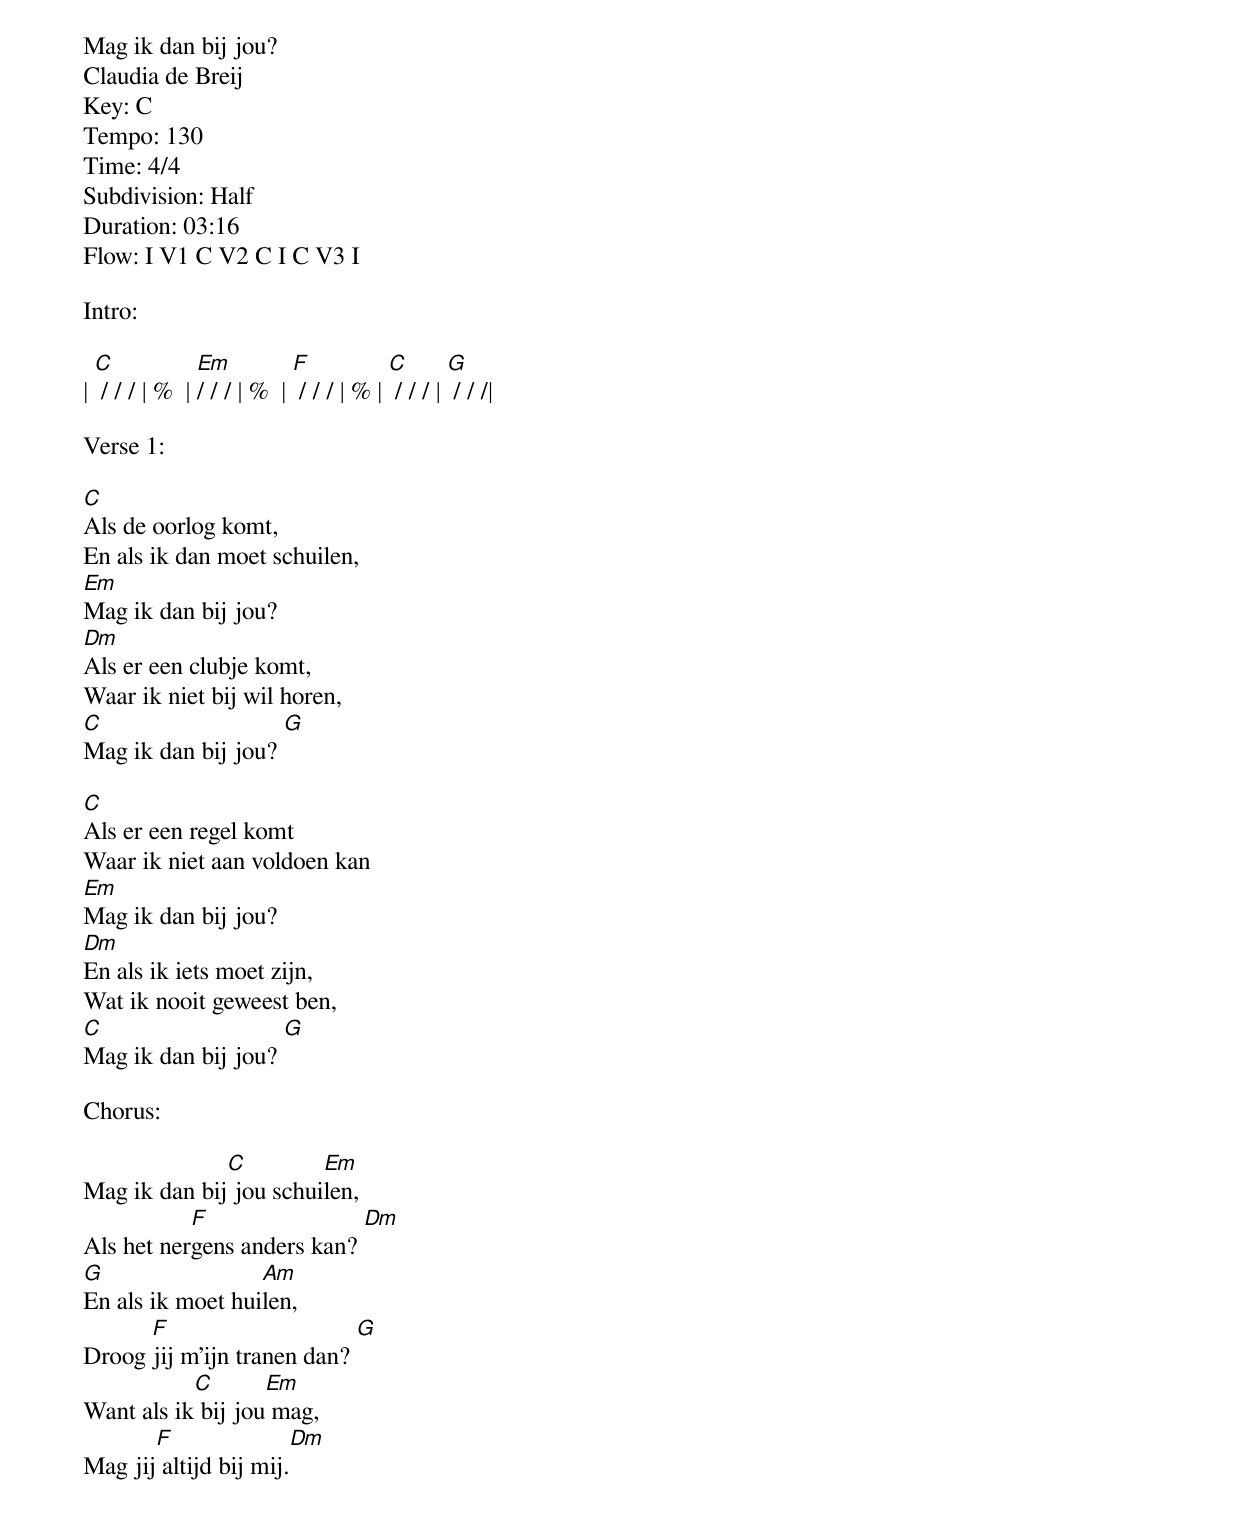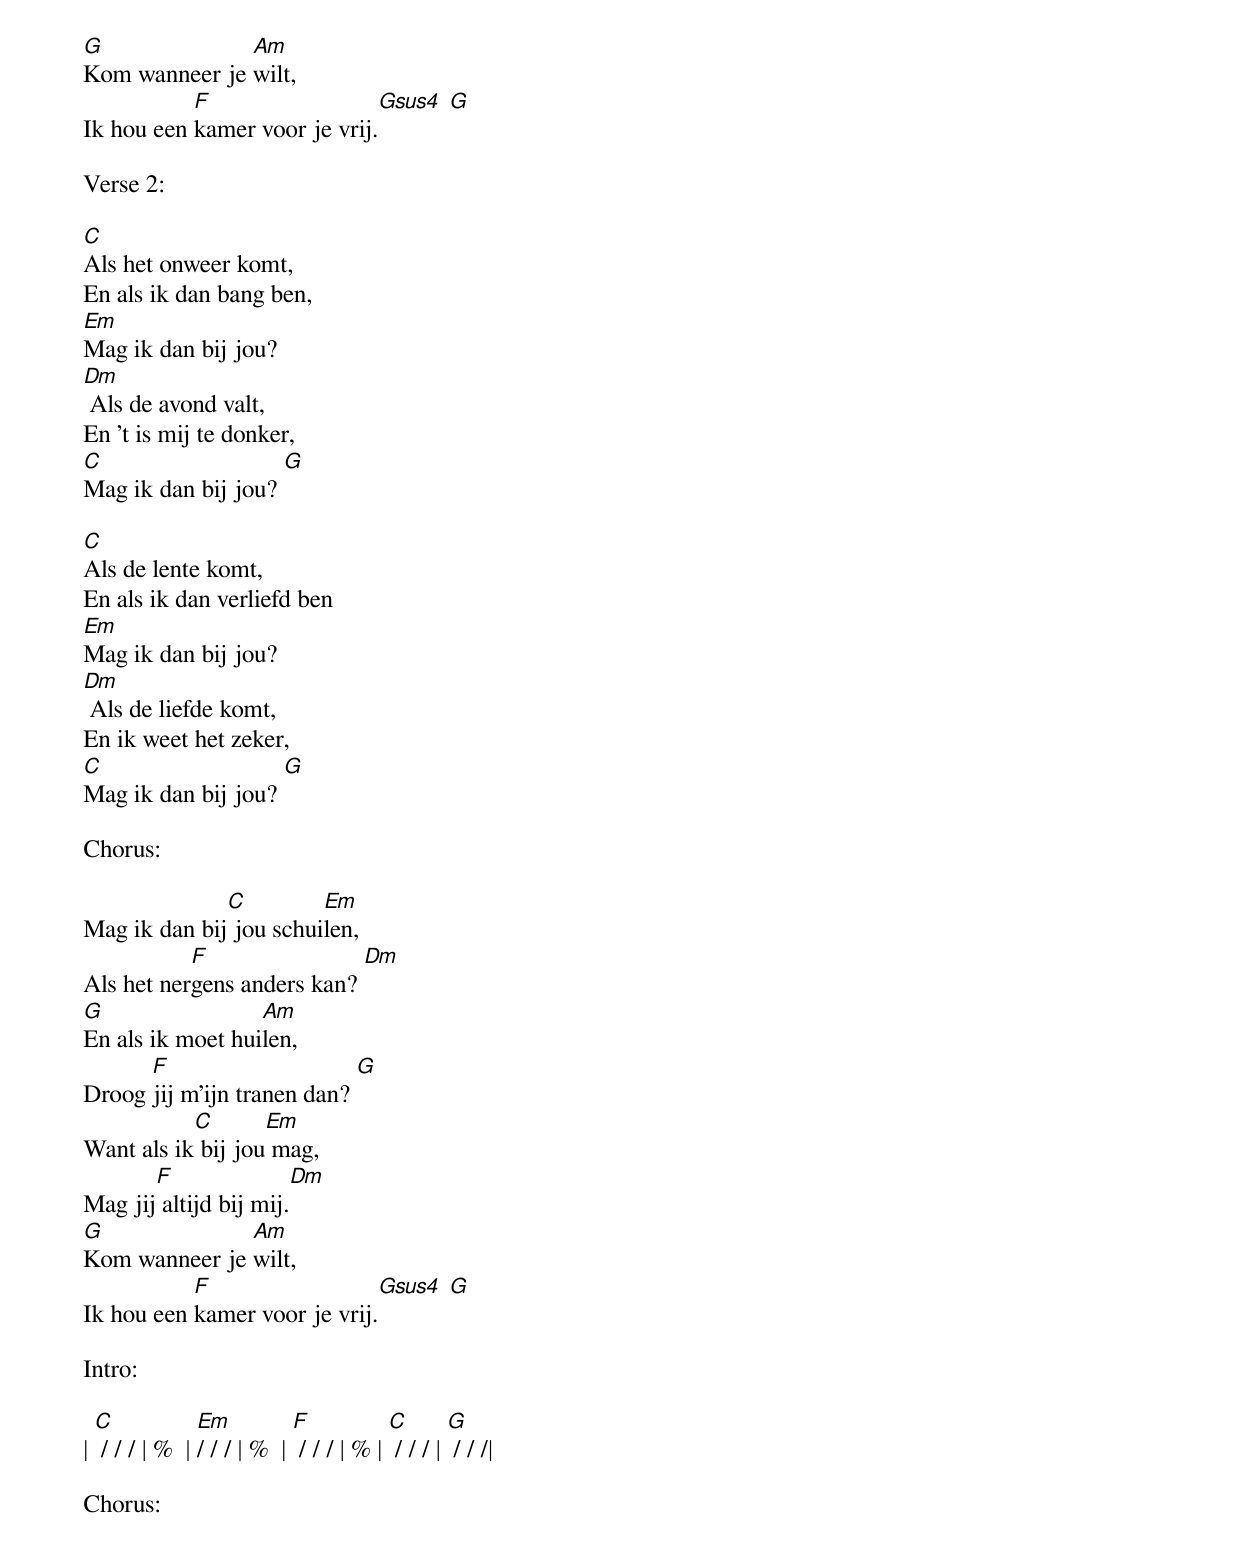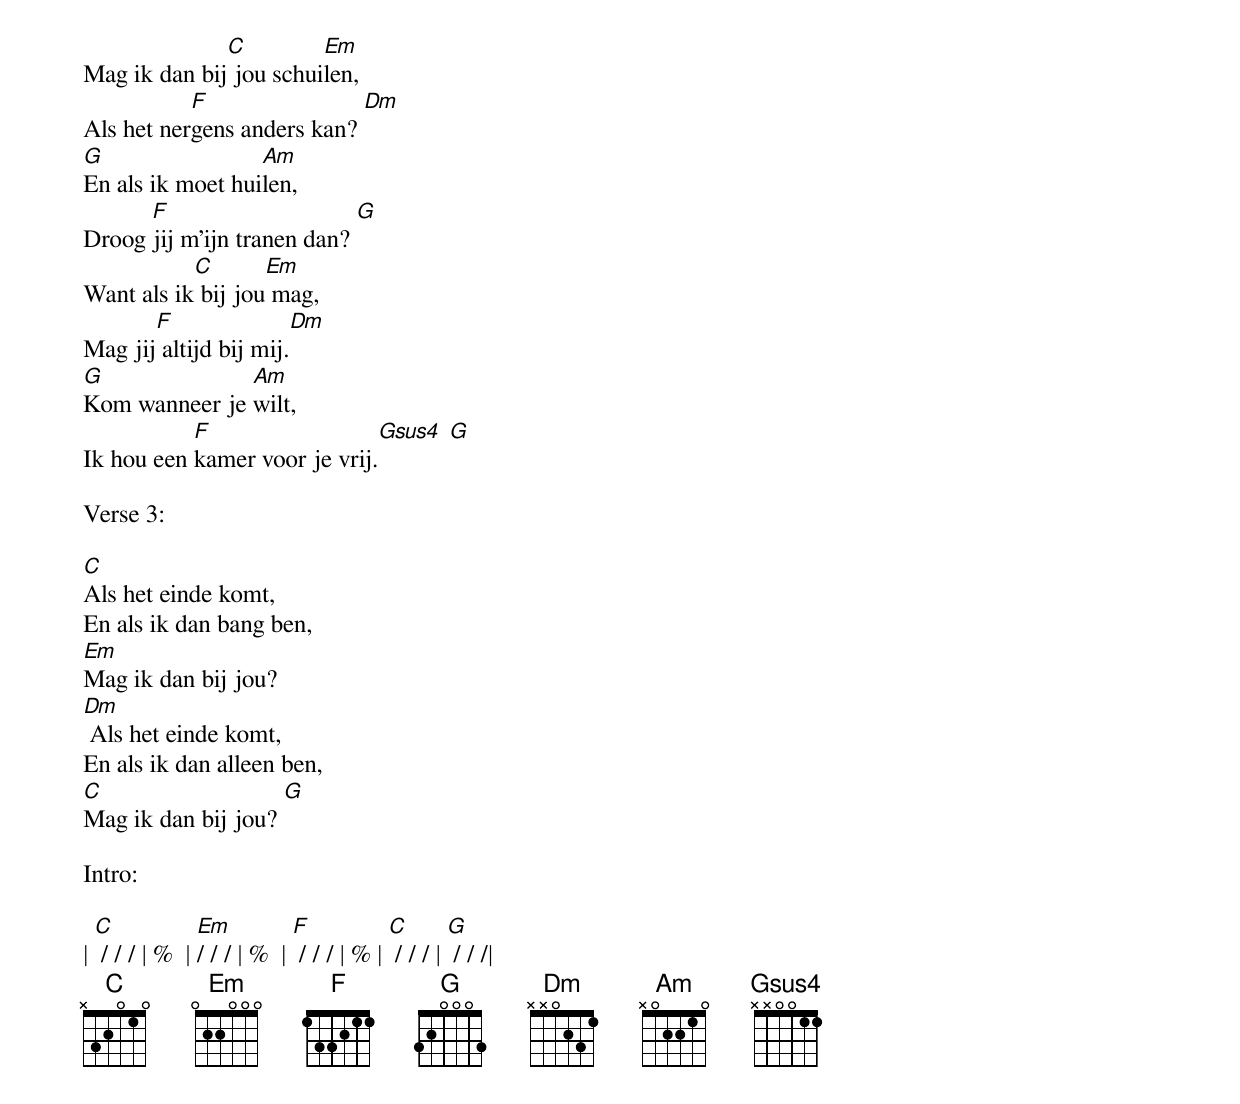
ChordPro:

Mag ik dan bij jou?
Claudia de Breij
Key: C
Tempo: 130
Time: 4/4
Subdivision: Half
Duration: 03:16
Flow: I V1 C V2 C I C V3 I

Intro:

| [C] / / / | %  | [Em]/ / / | %  | [F] / / / | % | [C] / / / | [G] / / /|

Verse 1:

[C]Als de oorlog komt,
En als ik dan moet schuilen,
[Em]Mag ik dan bij jou?
[Dm]Als er een clubje komt,
Waar ik niet bij wil horen,
[C]Mag ik dan bij jou? [G]

[C]Als er een regel komt
Waar ik niet aan voldoen kan
[Em]Mag ik dan bij jou?
[Dm]En als ik iets moet zijn,
Wat ik nooit geweest ben,
[C]Mag ik dan bij jou? [G]

Chorus:

Mag ik dan bij[C] jou schui[Em]len,
Als het ner[F]gens anders kan? [Dm]
[G]En als ik moet hui[Am]len,
Droog [F]jij mijn tranen dan? [G]
Want als ik[C] bij jou[Em] mag,
Mag jij[F] altijd bij mij.[Dm]
[G]Kom wanneer je [Am]wilt,
Ik hou een [F]kamer voor je vrij.[Gsus4] [G]

Verse 2:

[C]Als het onweer komt,
En als ik dan bang ben,
[Em]Mag ik dan bij jou?
[Dm] Als de avond valt,
En t is mij te donker,
[C]Mag ik dan bij jou? [G]

[C]Als de lente komt,
En als ik dan verliefd ben
[Em]Mag ik dan bij jou?
[Dm] Als de liefde komt,
En ik weet het zeker,
[C]Mag ik dan bij jou? [G]

Chorus:

Mag ik dan bij[C] jou schui[Em]len,
Als het ner[F]gens anders kan? [Dm]
[G]En als ik moet hui[Am]len,
Droog [F]jij mijn tranen dan? [G]
Want als ik[C] bij jou[Em] mag,
Mag jij[F] altijd bij mij.[Dm]
[G]Kom wanneer je [Am]wilt,
Ik hou een [F]kamer voor je vrij.[Gsus4] [G]

Intro:

| [C] / / / | %  | [Em]/ / / | %  | [F] / / / | % | [C] / / / | [G] / / /|

Chorus:

Mag ik dan bij[C] jou schui[Em]len,
Als het ner[F]gens anders kan? [Dm]
[G]En als ik moet hui[Am]len,
Droog [F]jij mijn tranen dan? [G]
Want als ik[C] bij jou[Em] mag,
Mag jij[F] altijd bij mij.[Dm]
[G]Kom wanneer je [Am]wilt,
Ik hou een [F]kamer voor je vrij.[Gsus4] [G]

Verse 3:

[C]Als het einde komt,
En als ik dan bang ben,
[Em]Mag ik dan bij jou?
[Dm] Als het einde komt,
En als ik dan alleen ben,
[C]Mag ik dan bij jou? [G]

Intro:

| [C] / / / | %  | [Em]/ / / | %  | [F] / / / | % | [C] / / / | [G] / / /|
